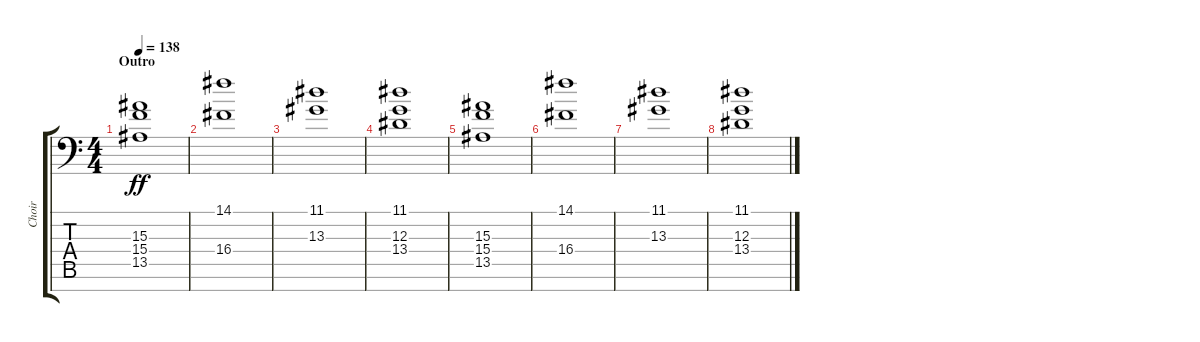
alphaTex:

\track ("Choir" "Choir") {instrument choiraahs}
\staff {score tabs}
\tuning (E4 B3 G3 D3 A2 E2 C-1) {hide}
\ts (4 4)
\section ("" "Outro")
\tempo 138
\clef f4
\ks c
(15.3 15.4 13.5).1{dy ff} |
(14.1 16.4).1 |
(11.1 13.3).1 |
(11.1 12.3 13.4).1 |
(15.3 15.4 13.5).1 |
(14.1 16.4).1 |
(11.1 13.3).1 |
(11.1 12.3 13.4).1
